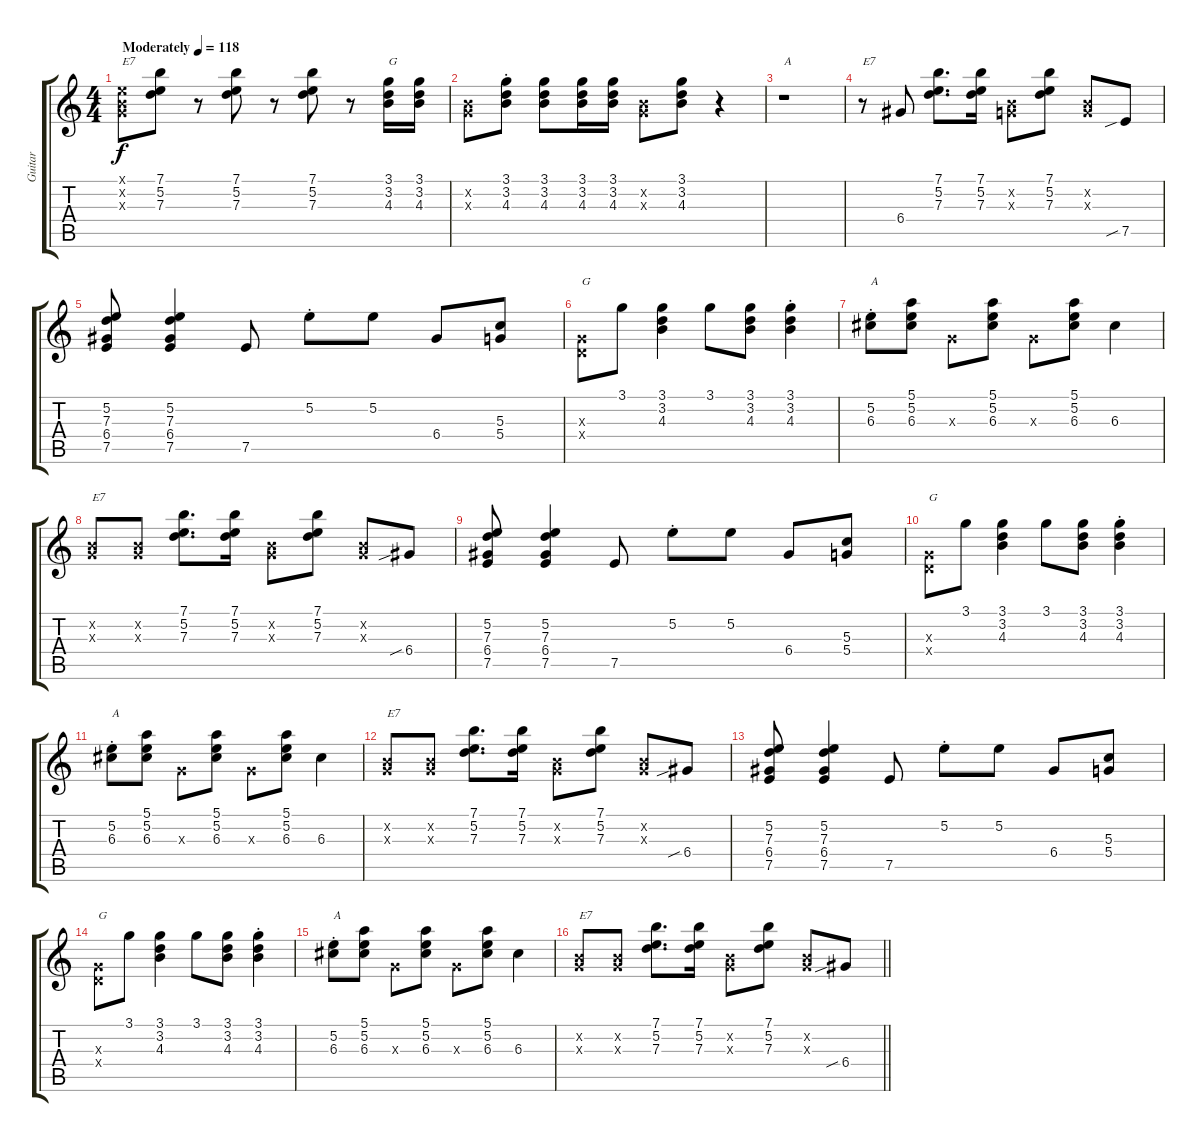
\track ("Guitar" "Guitar") {instrument electricguitarclean}
\staff {score tabs}
\tuning (E4 B3 G3 D3 A2 E2) {hide}
\ts (4 4)
\tempo (118 "Moderately")
\clef g2
\ks c
(0.1{x} 0.2{x} 0.3{x}).8{txt "E7" dy f instrument electricguitarclean} (7.1 5.2 7.3).8 r.8 (7.1 5.2 7.3).8 r.8 (7.1 5.2 7.3).8 r.8 (3.1 3.2 4.3).16{txt "G"} (3.1 3.2 4.3).16 |
(0.2{x} 0.3{x}).8 (3.1{st} 3.2{st} 4.3{st}).8 (3.1 3.2 4.3).8 (3.1 3.2 4.3).16 (3.1 3.2 4.3).16 (0.2{x} 0.3{x}).8 (3.1 3.2 4.3).8 r.4 |
r.1{txt "A"} |
r.8{txt "E7"} 6.4.8 (7.1 5.2 7.3).8{d} (7.1 5.2 7.3).16 (0.2{x} 0.3{x}).8 (7.1 5.2 7.3).8 (0.2{x} 0.3{x}).8 7.5{sib}.8 |
(5.2 7.3 6.4 7.5).8 (5.2 7.3 6.4 7.5).4 7.5.8 5.2{st}.8 5.2.8 6.4.8 (5.3 5.4).8 |
(0.3{x} 0.4{x}).8{txt "G"} 3.1.8 (3.1 3.2 4.3).4 3.1.8 (3.1 3.2 4.3).8 (3.1{st} 3.2{st} 4.3{st}).4 |
(5.2{st} 6.3{st}).8{txt "A"} (5.1 5.2 6.3).8 0.3{x}.8 (5.1 5.2 6.3).8 0.3{x}.8 (5.1 5.2 6.3).8 6.3.4 |
(0.2{x} 0.3{x}).8{txt "E7"} (0.2{x} 0.3{x}).8 (7.1 5.2 7.3).8{d} (7.1 5.2 7.3).16 (0.2{x} 0.3{x}).8 (7.1 5.2 7.3).8 (0.2{x} 0.3{x}).8 6.4{sib}.8 |
(5.2 7.3 6.4 7.5).8 (5.2 7.3 6.4 7.5).4 7.5.8 5.2{st}.8 5.2.8 6.4.8 (5.3 5.4).8 |
(0.3{x} 0.4{x}).8{txt "G"} 3.1.8 (3.1 3.2 4.3).4 3.1.8 (3.1 3.2 4.3).8 (3.1{st} 3.2{st} 4.3{st}).4 |
(5.2{st} 6.3{st}).8{txt "A"} (5.1 5.2 6.3).8 0.3{x}.8 (5.1 5.2 6.3).8 0.3{x}.8 (5.1 5.2 6.3).8 6.3.4 |
(0.2{x} 0.3{x}).8{txt "E7"} (0.2{x} 0.3{x}).8 (7.1 5.2 7.3).8{d} (7.1 5.2 7.3).16 (0.2{x} 0.3{x}).8 (7.1 5.2 7.3).8 (0.2{x} 0.3{x}).8 6.4{sib}.8 |
(5.2 7.3 6.4 7.5).8 (5.2 7.3 6.4 7.5).4 7.5.8 5.2{st}.8 5.2.8 6.4.8 (5.3 5.4).8 |
(0.3{x} 0.4{x}).8{txt "G"} 3.1.8 (3.1 3.2 4.3).4 3.1.8 (3.1 3.2 4.3).8 (3.1{st} 3.2{st} 4.3{st}).4 |
(5.2{st} 6.3{st}).8{txt "A"} (5.1 5.2 6.3).8 0.3{x}.8 (5.1 5.2 6.3).8 0.3{x}.8 (5.1 5.2 6.3).8 6.3.4 |
\barLineRight lightlight
(0.2{x} 0.3{x}).8{txt "E7"} (0.2{x} 0.3{x}).8 (7.1 5.2 7.3).8{d} (7.1 5.2 7.3).16 (0.2{x} 0.3{x}).8 (7.1 5.2 7.3).8 (0.2{x} 0.3{x}).8 6.4{sib}.8
